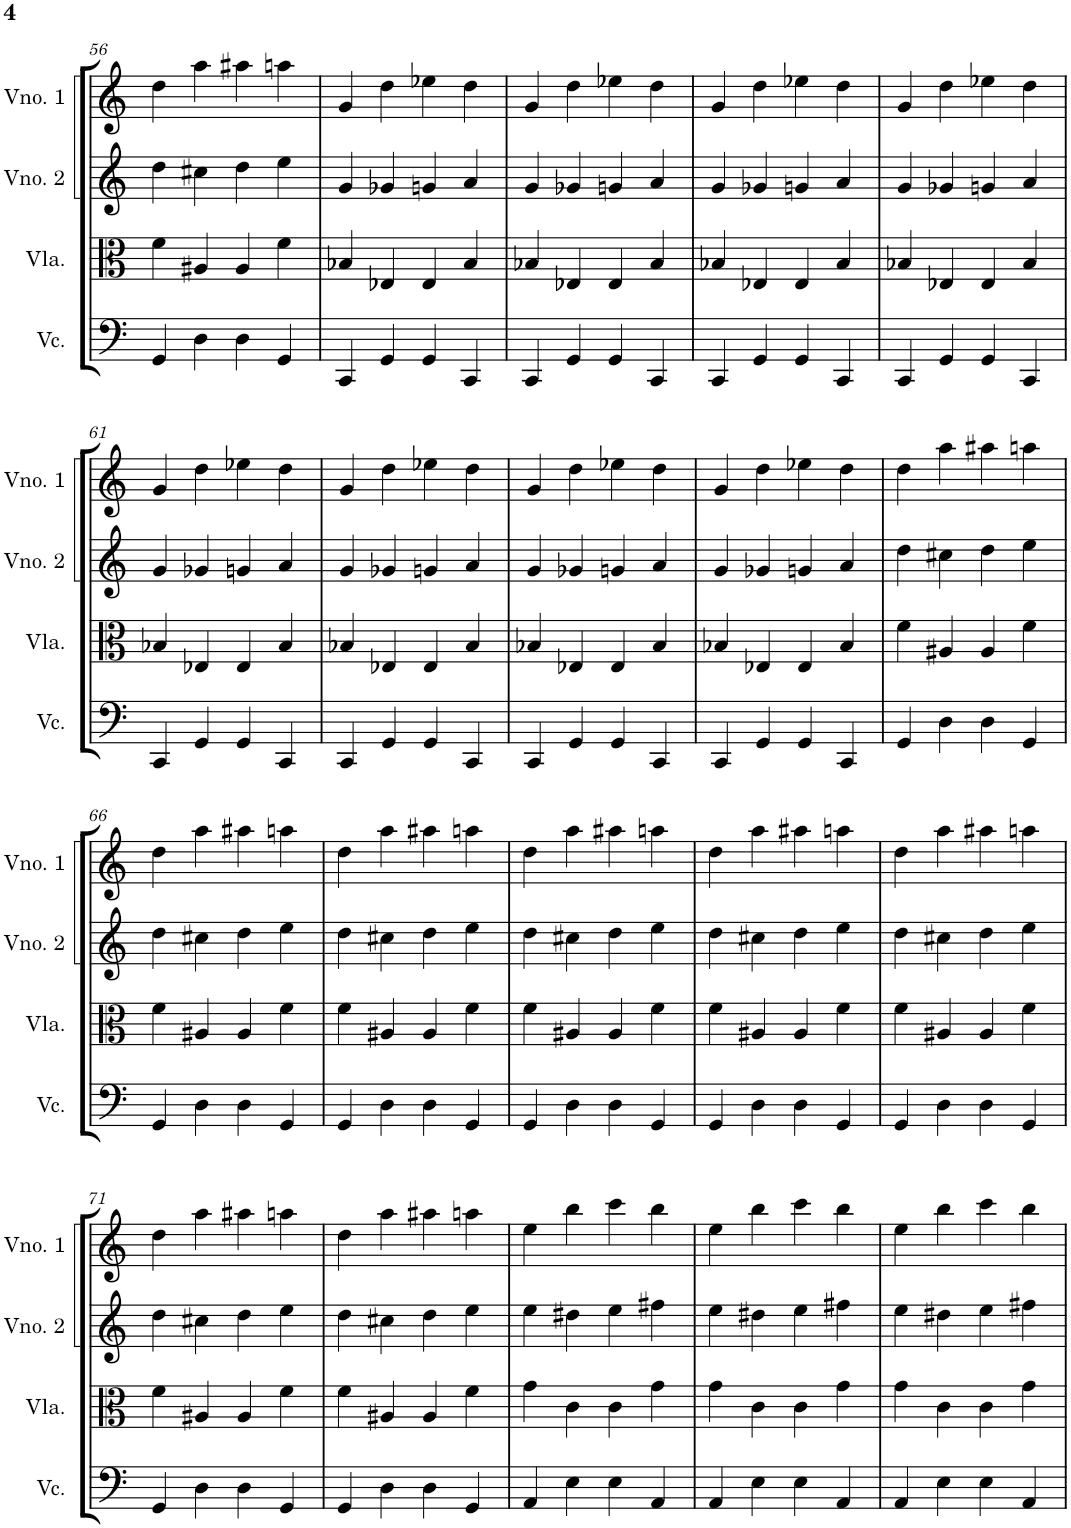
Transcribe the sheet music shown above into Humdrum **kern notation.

**kern	**kern	**kern	**kern
*part4	*part3	*part2	*part1
*staff4	*staff3	*staff2	*staff1
*I"Violoncelo	*I"Viola	*I"Violino 2	*I"Violino 1
*I'Vc.	*I'Vla.	*I'Vno. 2	*I'Vno. 1
!!LO:PB:g=z
*clefF4	*clefC3	*clefG2	*clefG2
*k[]	*k[]	*k[]	*k[]
*M4/4	*M4/4	*M4/4	*M4/4
=56	=56	=56	=56
4GG/	4f\	4dd\	4dd\
4D\	4A#X/	4cc#X\	4aa\
4D\	4A#/	4dd\	4aa#X\
4GG/	4f\	4ee\	4aan\
=57	=57	=57	=57
4CC/	4B-X/	4g/	4g/
4GG/	4E-X/	4g-X/	4dd\
4GG/	4E-/	4gn/	4ee-X\
4CC/	4B-/	4a/	4dd\
=58	=58	=58	=58
4CC/	4B-X/	4g/	4g/
4GG/	4E-X/	4g-X/	4dd\
4GG/	4E-/	4gn/	4ee-X\
4CC/	4B-/	4a/	4dd\
=59	=59	=59	=59
4CC/	4B-X/	4g/	4g/
4GG/	4E-X/	4g-X/	4dd\
4GG/	4E-/	4gn/	4ee-X\
4CC/	4B-/	4a/	4dd\
=60	=60	=60	=60
4CC/	4B-X/	4g/	4g/
4GG/	4E-X/	4g-X/	4dd\
4GG/	4E-/	4gn/	4ee-X\
4CC/	4B-/	4a/	4dd\
!!LO:LB:g=z
=61	=61	=61	=61
4CC/	4B-X/	4g/	4g/
4GG/	4E-X/	4g-X/	4dd\
4GG/	4E-/	4gn/	4ee-X\
4CC/	4B-/	4a/	4dd\
=62	=62	=62	=62
4CC/	4B-X/	4g/	4g/
4GG/	4E-X/	4g-X/	4dd\
4GG/	4E-/	4gn/	4ee-X\
4CC/	4B-/	4a/	4dd\
=63	=63	=63	=63
4CC/	4B-X/	4g/	4g/
4GG/	4E-X/	4g-X/	4dd\
4GG/	4E-/	4gn/	4ee-X\
4CC/	4B-/	4a/	4dd\
=64	=64	=64	=64
4CC/	4B-X/	4g/	4g/
4GG/	4E-X/	4g-X/	4dd\
4GG/	4E-/	4gn/	4ee-X\
4CC/	4B-/	4a/	4dd\
=65	=65	=65	=65
4GG/	4f\	4dd\	4dd\
4D\	4A#X/	4cc#X\	4aa\
4D\	4A#/	4dd\	4aa#X\
4GG/	4f\	4ee\	4aan\
!!LO:LB:g=z
=66	=66	=66	=66
4GG/	4f\	4dd\	4dd\
4D\	4A#X/	4cc#X\	4aa\
4D\	4A#/	4dd\	4aa#X\
4GG/	4f\	4ee\	4aan\
=67	=67	=67	=67
4GG/	4f\	4dd\	4dd\
4D\	4A#X/	4cc#X\	4aa\
4D\	4A#/	4dd\	4aa#X\
4GG/	4f\	4ee\	4aan\
=68	=68	=68	=68
4GG/	4f\	4dd\	4dd\
4D\	4A#X/	4cc#X\	4aa\
4D\	4A#/	4dd\	4aa#X\
4GG/	4f\	4ee\	4aan\
=69	=69	=69	=69
4GG/	4f\	4dd\	4dd\
4D\	4A#X/	4cc#X\	4aa\
4D\	4A#/	4dd\	4aa#X\
4GG/	4f\	4ee\	4aan\
=70	=70	=70	=70
4GG/	4f\	4dd\	4dd\
4D\	4A#X/	4cc#X\	4aa\
4D\	4A#/	4dd\	4aa#X\
4GG/	4f\	4ee\	4aan\
!!LO:LB:g=z
=71	=71	=71	=71
4GG/	4f\	4dd\	4dd\
4D\	4A#X/	4cc#X\	4aa\
4D\	4A#/	4dd\	4aa#X\
4GG/	4f\	4ee\	4aan\
=72	=72	=72	=72
4GG/	4f\	4dd\	4dd\
4D\	4A#X/	4cc#X\	4aa\
4D\	4A#/	4dd\	4aa#X\
4GG/	4f\	4ee\	4aan\
=73	=73	=73	=73
4AA/	4g\	4ee\	4ee\
4E\	4c\	4dd#X\	4bb\
4E\	4c\	4ee\	4ccc\
4AA/	4g\	4ff#X\	4bb\
=74	=74	=74	=74
4AA/	4g\	4ee\	4ee\
4E\	4c\	4dd#X\	4bb\
4E\	4c\	4ee\	4ccc\
4AA/	4g\	4ff#X\	4bb\
=75	=75	=75	=75
4AA/	4g\	4ee\	4ee\
4E\	4c\	4dd#X\	4bb\
4E\	4c\	4ee\	4ccc\
4AA/	4g\	4ff#X\	4bb\
=	=	=	=
*-	*-	*-	*-
